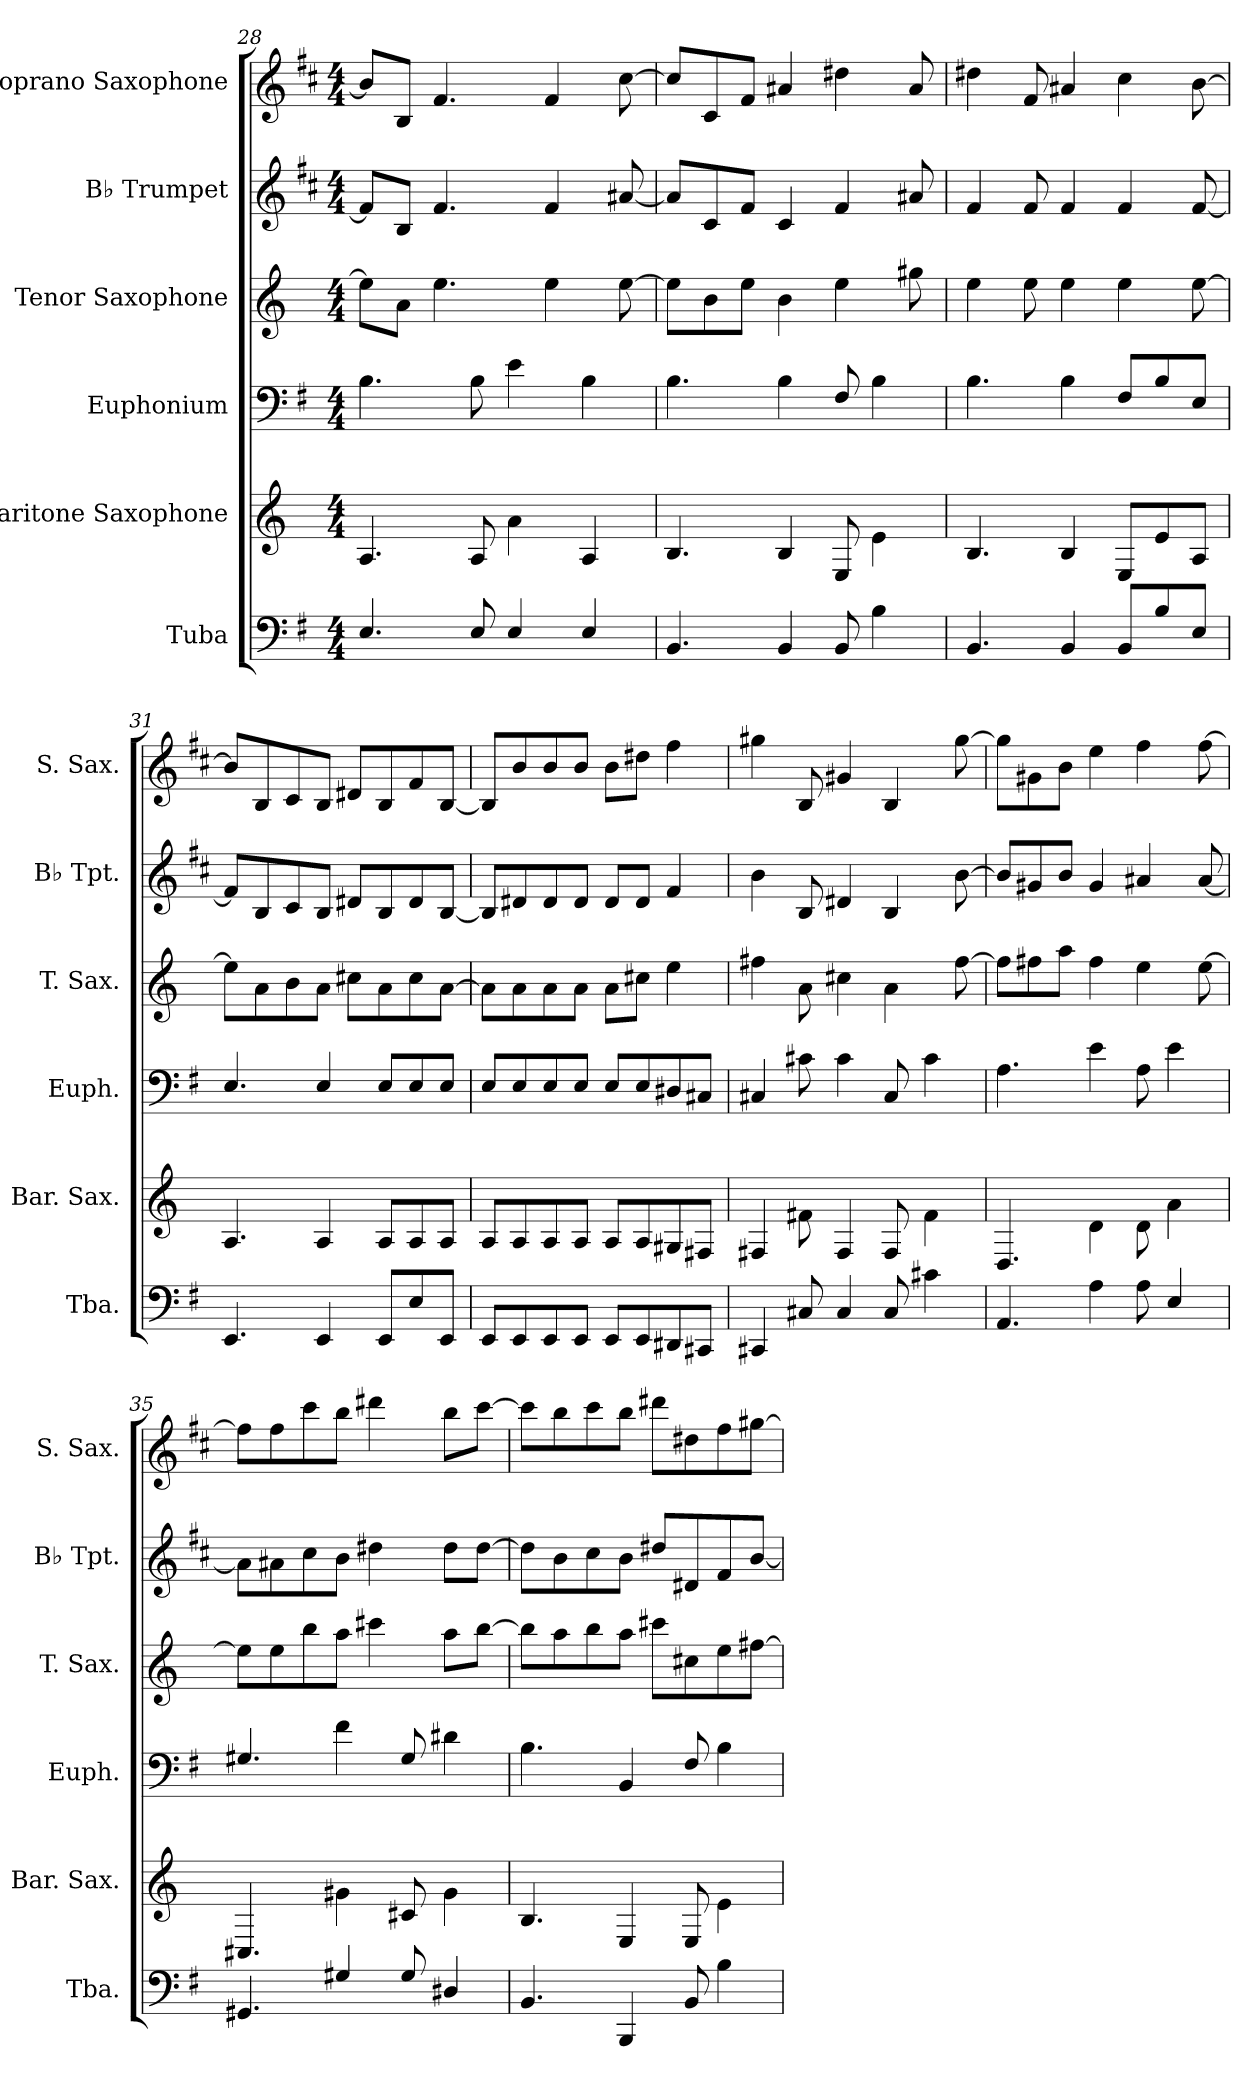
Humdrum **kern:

**kern	**kern	**kern	**kern	**kern	**kern
*part6	*part5	*part4	*part3	*part2	*part1
*staff6	*staff5	*staff4	*staff3	*staff2	*staff1
*I"Tuba	*I"Baritone Saxophone	*I"Euphonium	*I"Tenor Saxophone	*I"B♭ Trumpet	*I"Soprano Saxophone
*I'Tba.	*I'Bar. Sax.	*I'Euph.	*I'T. Sax.	*I'B♭ Tpt.	*I'S. Sax.
*clefF4	*clefG2	*clefF4	*clefG2	*clefG2	*clefG2
*ITrd4c7	*ITrd12c21	*ITrd4c7	*ITrd8c14	*ITrd1c2	*ITrd1c2
*k[]	*k[]	*k[]	*k[]	*k[]	*k[]
*M4/4	*M4/4	*M4/4	*M4/4	*M4/4	*M4/4
=28	=28	=28	=28	=28	=28
4.AA/	4.AA/	4.E\	8e\L]	8e/L]	8a/L]
.	.	.	8A\J	8A/J	8A/J
.	.	.	4.e\	4.e/	4.e/
8AA/	8AA/	8E\	.	.	.
4AA/	4A\	4A\	.	.	.
.	.	.	4e\	4e/	4e/
4AA/	4AA/	4E\	.	.	.
.	.	.	[8e\	[8g#X/	[8b\
=29	=29	=29	=29	=29	=29
4.EE/	4.BB/	4.E\	8e\L]	8g#/L]	8b/L]
.	.	.	8B\	8B/	8B/
.	.	.	8e\J	8e/J	8e/J
4EE/	4BB/	4E\	4B\	4B/	4g#X/
8EE/	8EE/	8BB/	4e\	4e/	4cc#X\
4E\	4E\	4E\	.	.	.
.	.	.	8g#X\	8g#X/	8g#/
!!LO:PB:g=z
=30	=30	=30	=30	=30	=30
4.EE/	4.BB/	4.E\	4e\	4e/	4cc#X\
.	.	.	8e\	8e/	8e/
4EE/	4BB/	4E\	4e\	4e/	4g#X/
8EE/L	8EE/L	8BB/L	4e\	4e/	4b\
8E/	8E/	8E/	.	.	.
8AA/J	8AA/J	8AA/J	[8e\	[8e/	[8a\
=31	=31	=31	=31	=31	=31
4.AAA/	4.AA/	4.AA/	8e\L]	8e/L]	8a/L]
.	.	.	8A\	8A/	8A/
.	.	.	8B\	8B/	8B/
4AAA/	4AA/	4AA/	8A\J	8A/J	8A/J
.	.	.	8c#X\L	8c#X/L	8c#X/L
8AAA/L	8AA/L	8AA/L	8A\	8A/	8A/
8AA/	8AA/	8AA/	8c#\	8c#/	8e/
8AAA/J	8AA/J	8AA/J	[8A\J	[8A/J	[8A/J
=32	=32	=32	=32	=32	=32
8AAA/L	8AA/L	8AA/L	8A\L]	8A/L]	8A/L]
8AAA/	8AA/	8AA/	8A\	8c#X/	8a/
8AAA/	8AA/	8AA/	8A\	8c#/	8a/
8AAA/J	8AA/J	8AA/J	8A\J	8c#/J	8a/J
8AAA/L	8AA/L	8AA/L	8A\L	8c#/L	8a\L
8AAA/	8AA/	8AA/	8c#X\J	8c#/J	8cc#X\J
8GGG#X/	8GG#X/	8GG#X/	4e\	4e/	4ee\
8FFF#X/J	8FF#X/J	8FF#X/J	.	.	.
=33	=33	=33	=33	=33	=33
4FFF#X/	4FF#X/	4FF#X/	4f#X\	4a\	4ff#X\
8FF#X/	8F#X\	8F#X\	8A\	8A/	8A/
4FF#/	4FF#/	4F#\	4c#X\	4c#X/	4f#X/
8FF#/	8FF#/	8FF#/	4A\	4A/	4A/
4F#X\	4F#\	4F#\	.	.	.
.	.	.	[8f#\	[8a\	[8ff#\
!!LO:LB:g=z
=34	=34	=34	=34	=34	=34
4.DD/	4.DD/	4.D\	8f#\L]	8a/L]	8ff#\L]
.	.	.	8f#X\	8f#X/	8f#X\
.	.	.	8a\J	8a/J	8a\J
4D\	4D\	4A\	4f#\	4f#/	4dd\
8D\	8D\	8D\	4e\	4g#X/	4ee\
4AA/	4A\	4A\	.	.	.
.	.	.	[8e\	[8g#/	[8ee\
=35	=35	=35	=35	=35	=35
4.CC#X/	4.CC#X/	4.C#X/	8e\L]	8g#\L]	8ee\L]
.	.	.	8e\	8g#X\	8ee\
.	.	.	8b\	8b\	8bb\
4C#X/	4G#X\	4B\	8a\J	8a\J	8aa\J
.	.	.	4cc#X\	4cc#X\	4ccc#X\
8C#/	8C#X/	8C#/	.	.	.
4GG#X/	4G#\	4G#X\	8a\L	8cc#\L	8aa\L
.	.	.	[8b\J	[8cc#\J	[8bb\J
=36	=36	=36	=36	=36	=36
4.EE/	4.BB/	4.E\	8b\L]	8cc#\L]	8bb\L]
.	.	.	8a\	8a\	8aa\
.	.	.	8b\	8b\	8bb\
4EEE/	4EE/	4EE/	8a\J	8a\J	8aa\J
.	.	.	8cc#X\L	8cc#X/L	8ccc#X\L
8EE/	8EE/	8BB/	8c#X\	8c#X/	8cc#X\
4E\	4E\	4E\	8e\	8e/	8ee\
.	.	.	[8f#X\J	[8a/J	[8ff#X\J
=	=	=	=	=	=
*-	*-	*-	*-	*-	*-
